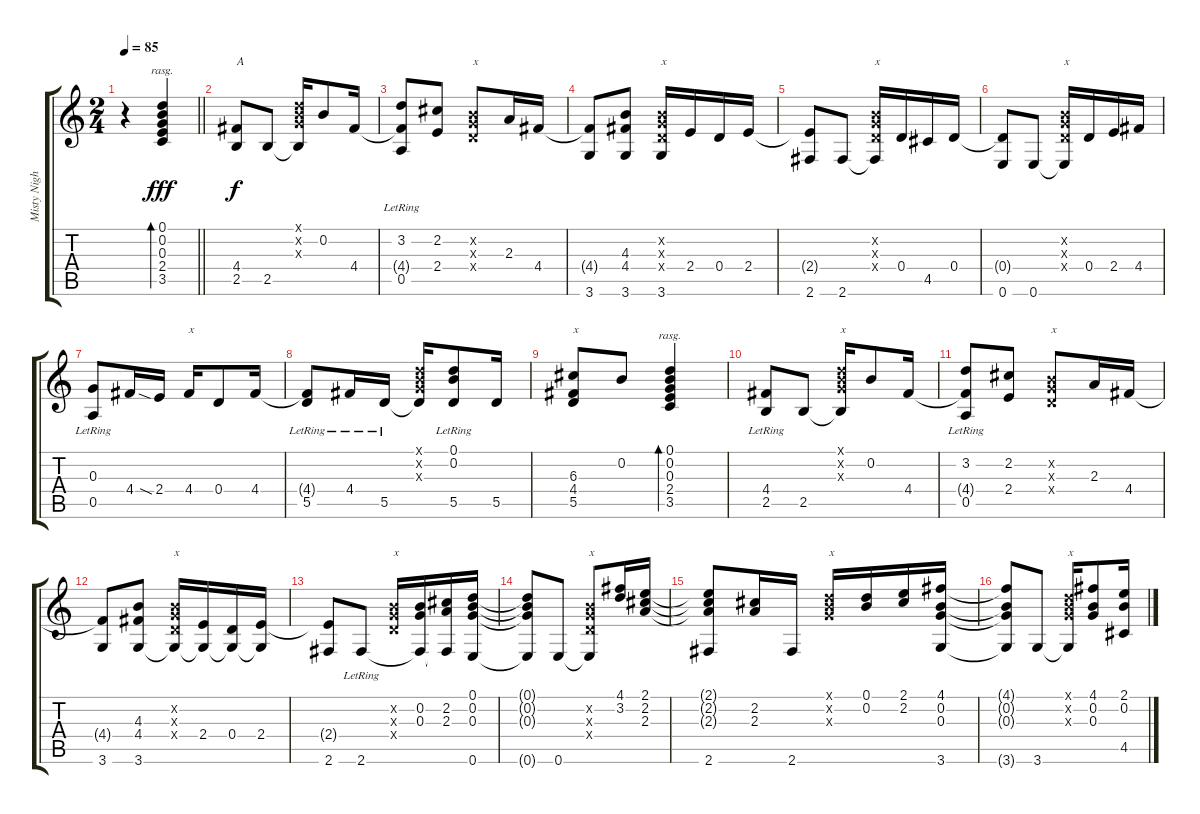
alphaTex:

\track ("Misty Night" "Misty Nigh") {instrument acousticguitarnylon}
\staff {score tabs}
\tuning (D4 B3 G3 D3 A2 E2) {hide}
\ts (2 4)
\tempo 85
\clef g2
\barLineRight lightlight
\ks c
r.4{dy f} (0.1 0.2 0.3 2.4 3.5).4{bd 240 rasg ii dy fff} |
(4.4 2.5).8{txt "A" dy f} 2.5.8 (0.1{x} 0.2{x} 0.3{x} 2.5{t}).16 0.2.8 4.4.16 |
(3.2 4.4{t} 0.5{lr}).8 (2.2 2.4).8 (0.2{x} 0.3{x} 0.4{x}).8{txt "x"} 2.3.16 4.4.16 |
(4.4{t} 3.6).8 (4.3 4.4 3.6).8 (0.2{x} 0.3{x} 0.4{x} 3.6).16{txt "x"} 2.4.16 0.4.16 2.4.16 |
(2.4{t} 2.6).8 2.6.8 (0.2{x} 0.3{x} 0.4{x} 2.6{t}).16{txt "x"} 0.4.16 4.5.16 0.4.16 |
(0.4{t} 0.6).8 0.6.8 (0.2{x} 0.3{x} 0.4{x} 0.6{t}).16{txt "x"} 0.4.16 2.4.16 4.4.16 |
(0.3 0.5{lr}).8 4.4.16 2.4{sia}.16 4.4.16{txt "x"} 0.4.8 4.4.16 |
(4.4{t} 5.5{lr}).8 4.4{lr}.16 5.5{lr}.16 (0.1{x} 0.2{x} 0.3{x} 5.5{t}).16 (0.1{lr} 0.2{lr} 5.5).8 5.5.16 |
(6.3 4.4 5.5).8{txt "x"} 0.2.8 (0.1 0.2 0.3 2.4 3.5).4{bd 480 rasg ii} |
(4.4{lr} 2.5).8 2.5.8 (0.1{x} 0.2{x} 0.3{x} 2.5{t}).16{txt "x"} 0.2.8 4.4.16 |
(3.2 4.4{t} 0.5{lr}).8 (2.2 2.4).8 (0.2{x} 0.3{x} 0.4{x}).8{txt "x"} 2.3.16 4.4.16 |
(4.4{t} 3.6).8 (4.3 4.4 3.6).8 (0.2{x} 0.3{x} 0.4{x} 3.6{t}).16{txt "x"} (2.4 3.6{t}).16 (0.4 3.6{t}).16 (2.4 3.6{t}).16 |
(2.4{t} 2.6).8 2.6{lr}.8 (0.2{x} 0.3{x} 0.4{x}).16{txt "x"} (0.2 0.3 2.6{t}).16 (2.2 2.3 2.6{t}).16 (0.1 0.2 0.3 0.6).16 |
(0.1{t} 0.2{t} 0.3{t} 0.6{t}).8 0.6.8 (0.2{x} 0.3{x} 0.4{x} 0.6{t}).8{txt "x"} (4.1 3.2).16 (2.1 2.2 2.3).16 |
(2.1{t} 2.2{t} 2.3{t} 2.6).8 (2.2 2.3).16 2.6.16 (0.1{x} 0.2{x} 0.3{x}).16{txt "x"} (0.1 0.2).16 (2.1 2.2).16 (4.1 0.2 0.3 3.6).16 |
(4.1{t} 0.2{t} 0.3{t} 3.6{t}).8 3.6.8 (0.1{x} 0.2{x} 0.3{x} 3.6{t}).16{txt "x"} (4.1 0.2 0.3).8 (2.1 0.2 4.5).16
